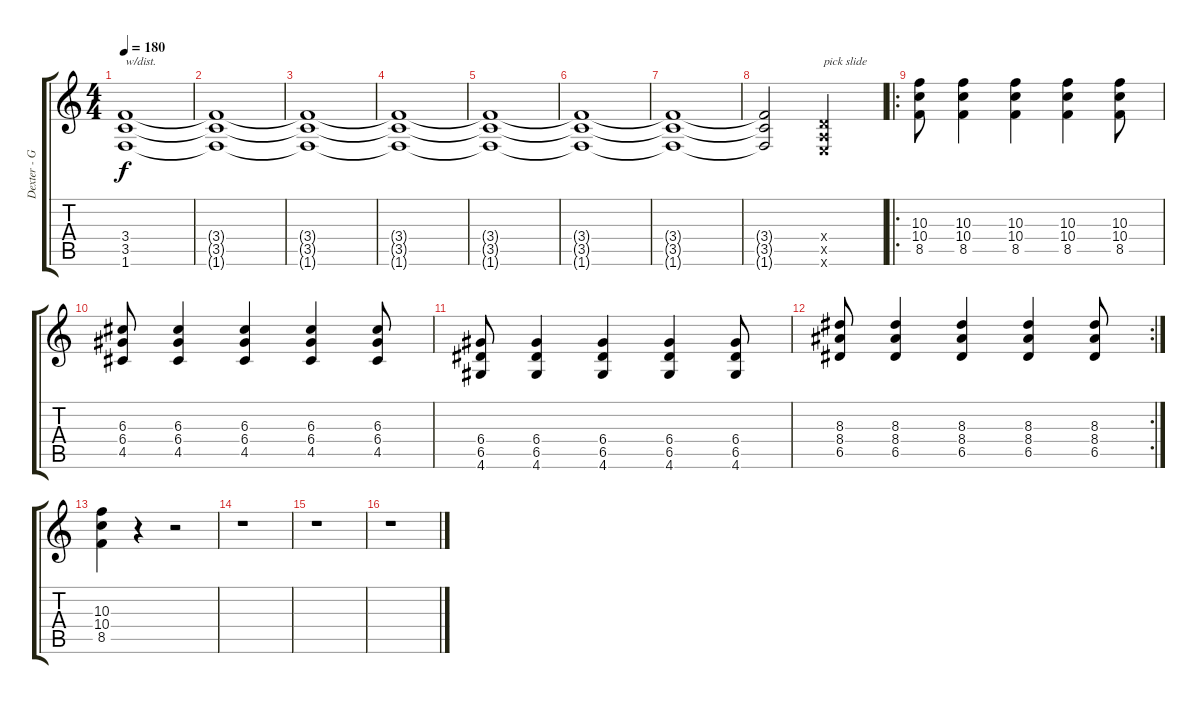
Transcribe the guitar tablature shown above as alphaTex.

\track ("Dexter - Guitar" "Dexter - G") {instrument distortionguitar}
\staff {score tabs}
\tuning (E4 B3 G3 D3 A2 E2) {hide}
\ts (4 4)
\tempo 180
\clef g2
\ks c
(3.4 3.5 1.6).1{txt "w/dist." dy f instrument distortionguitar} |
(3.4{t} 3.5{t} 1.6{t}).1 |
(3.4{t} 3.5{t} 1.6{t}).1 |
(3.4{t} 3.5{t} 1.6{t}).1 |
(3.4{t} 3.5{t} 1.6{t}).1 |
(3.4{t} 3.5{t} 1.6{t}).1 |
(3.4{t} 3.5{t} 1.6{t}).1 |
(3.4{t} 3.5{t} 1.6{t}).2 (0.4{x} 0.5{x} 0.6{x}).2{txt "pick slide"} |
\ro
(10.3 10.4 8.5).8 (10.3 10.4 8.5).4 (10.3 10.4 8.5).4 (10.3 10.4 8.5).4 (10.3 10.4 8.5).8 |
(6.3 6.4 4.5).8 (6.3 6.4 4.5).4 (6.3 6.4 4.5).4 (6.3 6.4 4.5).4 (6.3 6.4 4.5).8 |
(6.4 6.5 4.6).8 (6.4 6.5 4.6).4 (6.4 6.5 4.6).4 (6.4 6.5 4.6).4 (6.4 6.5 4.6).8 |
\rc 2
(8.3 8.4 6.5).8 (8.3 8.4 6.5).4 (8.3 8.4 6.5).4 (8.3 8.4 6.5).4 (8.3 8.4 6.5).8 |
(10.3 10.4 8.5).4 r.4 r.2 |
r.1 |
r.1 |
r.1
